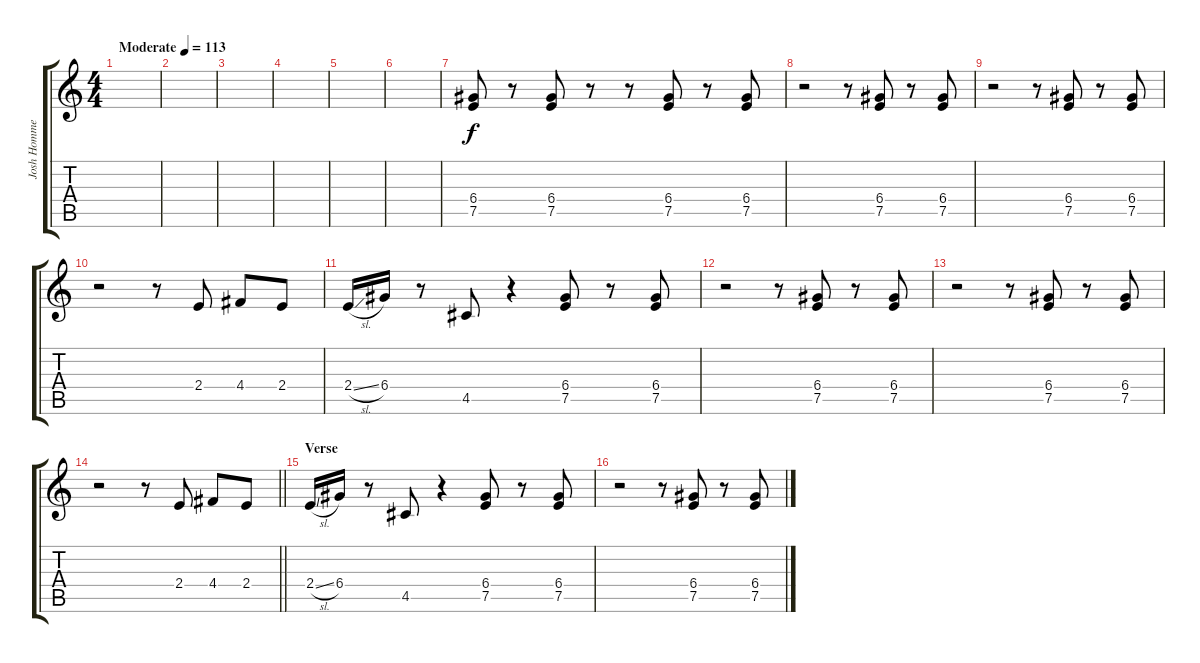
\track ("Josh Homme" "Josh Homme") {instrument distortionguitar}
\staff {score tabs}
\tuning (E4 B3 G3 D3 A2 E2) {hide}
\ts (4 4)
\tempo (113 "Moderate")
\clef g2
\ks c
|
|
|
|
|
|
(6.4 7.5).8 r.8 (6.4 7.5).8 r.8 r.8 (6.4 7.5).8 r.8 (6.4 7.5).8 |
r.2 r.8 (6.4 7.5).8 r.8 (6.4 7.5).8 |
r.2 r.8 (6.4 7.5).8 r.8 (6.4 7.5).8 |
r.2 r.8 2.4.8 4.4.8 2.4.8 |
2.4{sl}.16 6.4.16 r.8 4.5.8 r.4 (6.4 7.5).8 r.8 (6.4 7.5).8 |
r.2 r.8 (6.4 7.5).8 r.8 (6.4 7.5).8 |
r.2 r.8 (6.4 7.5).8 r.8 (6.4 7.5).8 |
\barLineRight lightlight
r.2 r.8 2.4.8 4.4.8 2.4.8 |
\section ("" "Verse")
2.4{sl}.16 6.4.16 r.8 4.5.8 r.4 (6.4 7.5).8 r.8 (6.4 7.5).8 |
r.2 r.8 (6.4 7.5).8 r.8 (6.4 7.5).8
